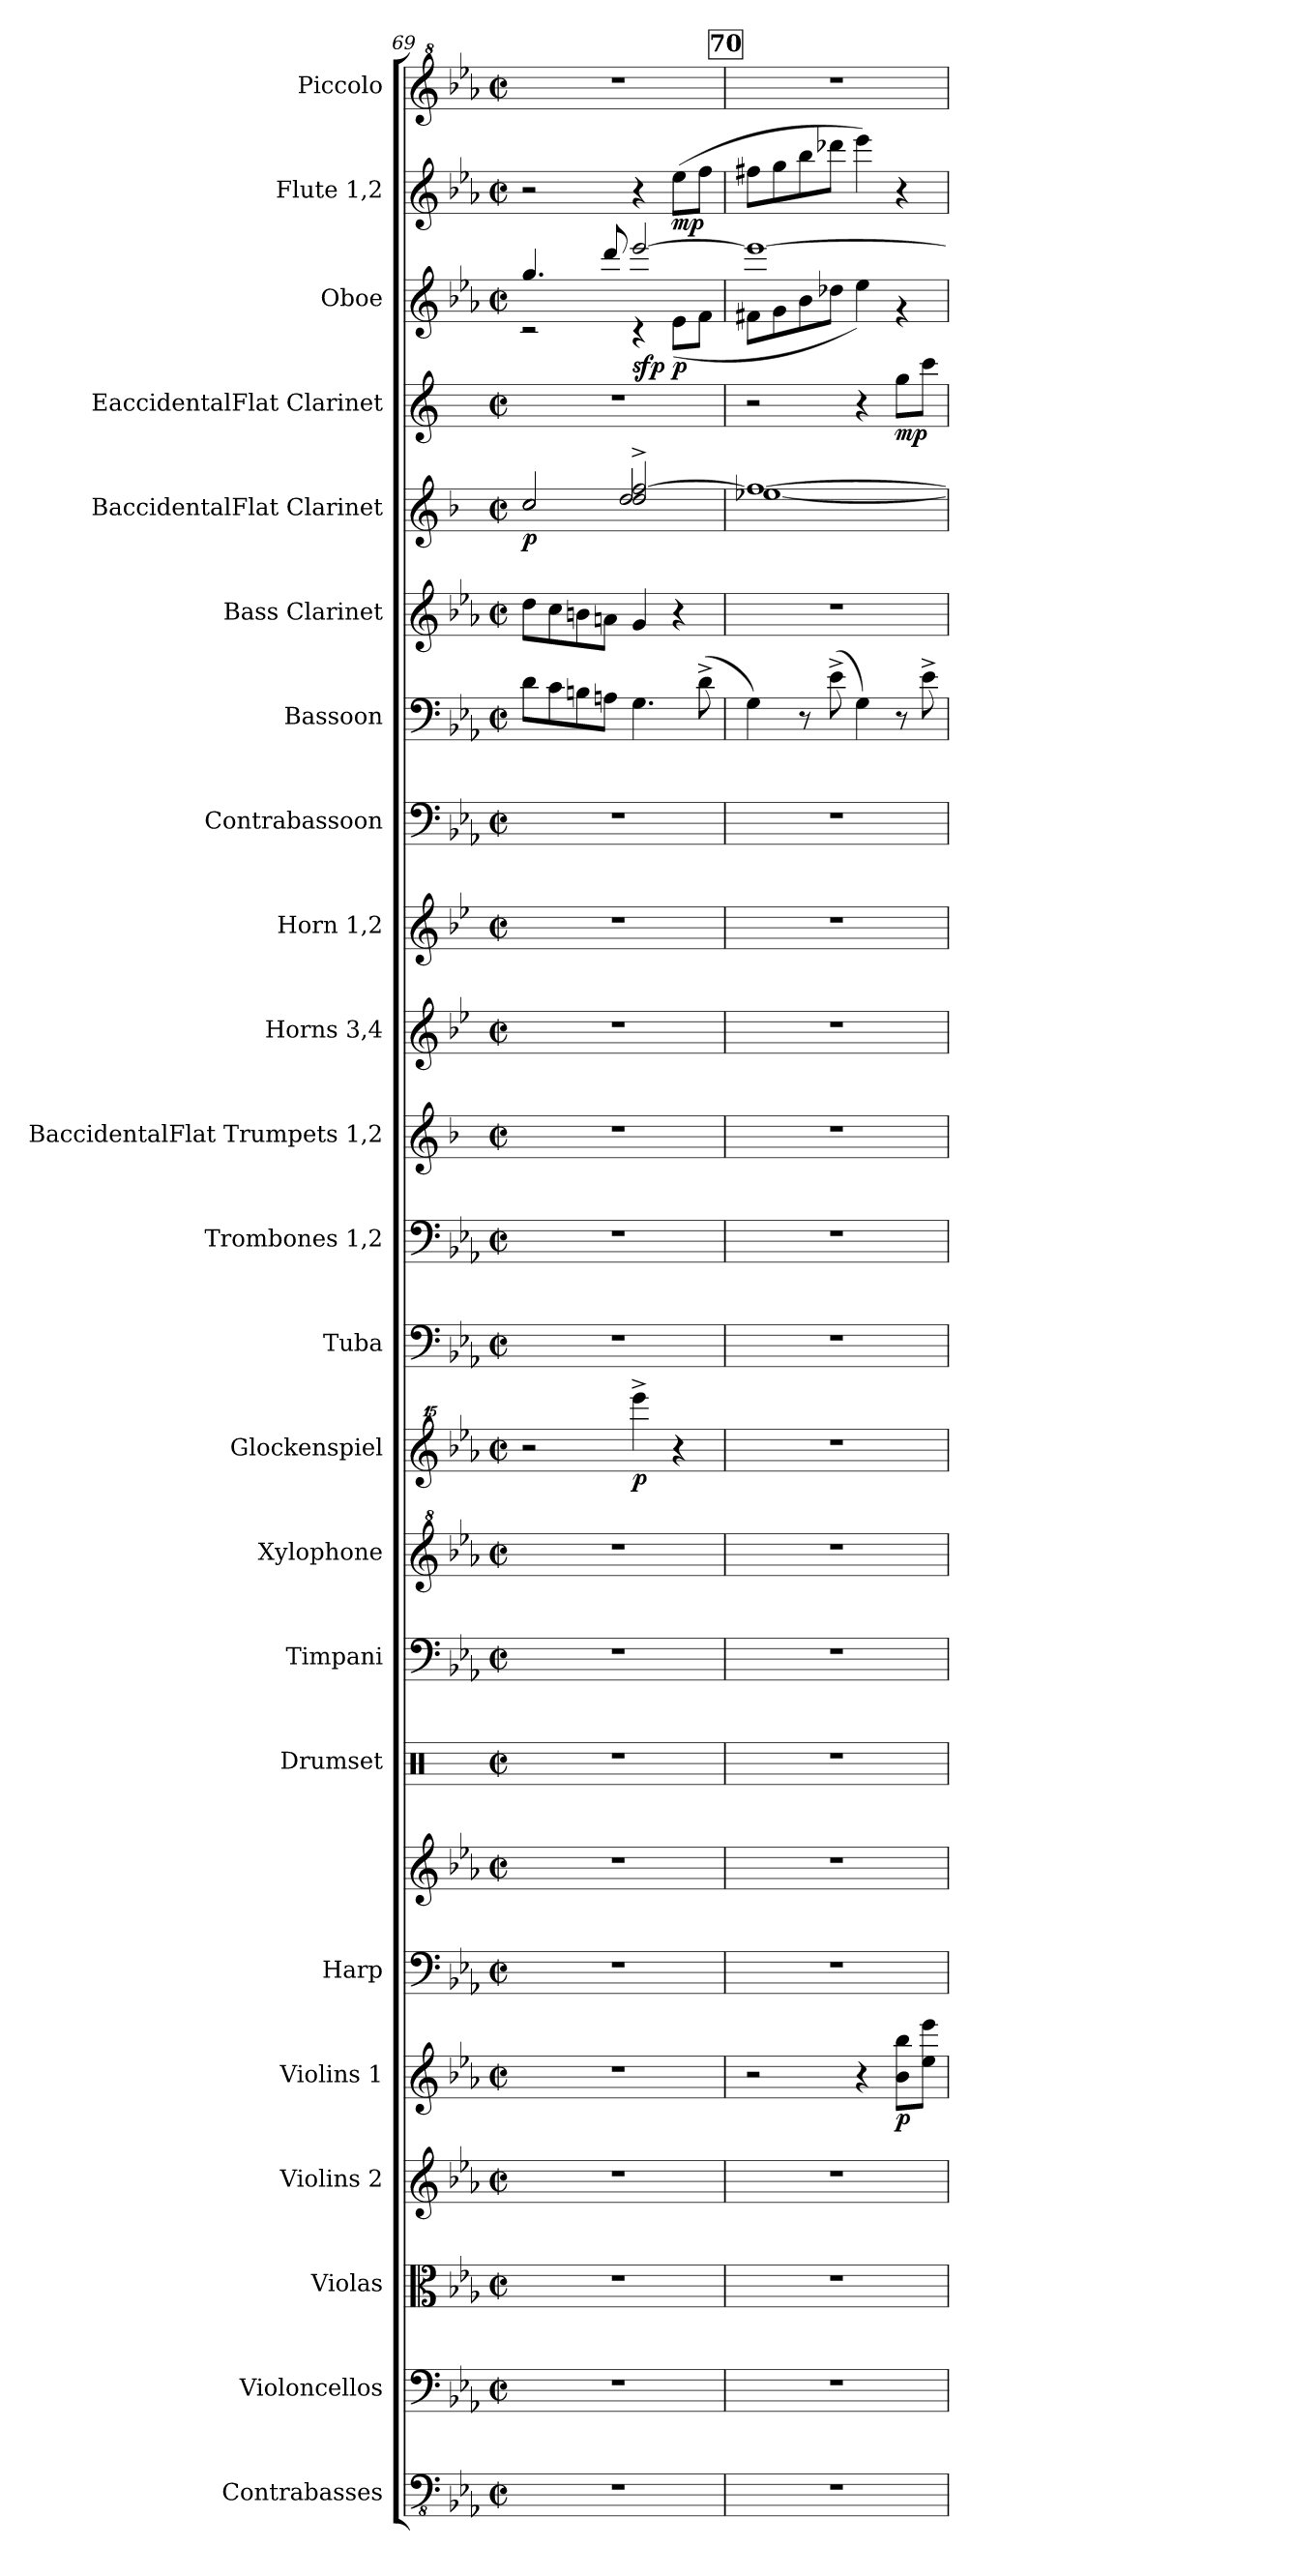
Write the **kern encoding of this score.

**kern	**kern	**kern	**kern	**kern	**dynam	**kern	**kern	**kern	**kern	**kern	**kern	**dynam	**kern	**kern	**kern	**kern	**kern	**kern	**kern	**kern	**kern	**dynam	**kern	**dynam	**kern	**dynam	**kern	**dynam	**kern
*part23	*part22	*part21	*part20	*part19	*part19	*part18	*part18	*part17	*part16	*part15	*part14	*part14	*part13	*part12	*part11	*part10	*part9	*part8	*part7	*part6	*part5	*part5	*part4	*part4	*part3	*part3	*part2	*part2	*part1
*staff24	*staff23	*staff22	*staff21	*staff20	*staff20	*staff19	*staff18	*staff17	*staff16	*staff15	*staff14	*staff14	*staff13	*staff12	*staff11	*staff10	*staff9	*staff8	*staff7	*staff6	*staff5	*staff5	*staff4	*staff4	*staff3	*staff3	*staff2	*staff2	*staff1
*I"Contrabasses	*I"Violoncellos	*I"Violas	*I"Violins 2	*I"Violins 1	*	*I"Harp	*	*I"Drumset	*I"Timpani	*I"Xylophone	*I"Glockenspiel	*	*I"Tuba	*I"Trombones 1,2	*I"BaccidentalFlat Trumpets 1,2	*I"Horns 3,4	*I"Horn 1,2	*I"Contrabassoon	*I"Bassoon	*I"Bass Clarinet	*I"BaccidentalFlat Clarinet	*	*I"EaccidentalFlat Clarinet	*	*I"Oboe	*	*I"Flute 1,2	*	*I"Piccolo
*I'Cbs.	*I'Vlcs.	*I'Vlas.	*I'Vlns. 2	*I'Vlns. 1	*	*I'Hrp.	*	*I'Drs.	*I'Timp.	*I'Xyl.	*I'Glk.	*	*I'Tu.	*I'Trbs. 1,2	*I'BaccidentalFlat Tpts. 1,2	*I'Hns. 3,4	*	*I'Cbsn.	*I'Bsn.	*I'B. Cl.	*I'BaccidentalFlat Cl.	*	*I'EaccidentalFlat Cl.	*	*I'Ob.	*	*I'Fl. 1, 2	*	*I'Picc.
!!LO:PB:g=z
*clefFv4	*clefF4	*clefC3	*clefG2	*clefG2	*	*clefF4	*clefG2	*clefX	*clefF4	*clefG^2	*clefG^^2	*	*clefF4	*clefF4	*clefG2	*clefG2	*clefG2	*clefF4	*clefF4	*clefG2	*clefG2	*	*clefG2	*	*clefG2	*	*clefG2	*	*clefG^2
*	*	*	*	*	*	*	*	*	*	*	*	*	*	*	*ITrd1c2	*ITrd4c7	*ITrd4c7	*ITrd7c12	*	*ITrd8c14	*ITrd1c2	*	*ITrd-2c-3	*	*	*	*	*	*ITrd-7c-12
*k[b-e-a-]	*k[b-e-a-]	*k[b-e-a-]	*k[b-e-a-]	*k[b-e-a-]	*	*k[b-e-a-]	*k[b-e-a-]	*k[]	*k[b-e-a-]	*k[b-e-a-]	*k[b-e-a-]	*	*k[b-e-a-]	*k[b-e-a-]	*k[b-e-a-]	*k[b-e-a-]	*k[b-e-a-]	*k[b-e-a-]	*k[b-e-a-]	*k[b-e-a-]	*k[b-e-a-]	*	*k[b-e-a-]	*	*k[b-e-a-]	*	*k[b-e-a-]	*	*k[b-e-a-]
*M4/4	*M4/4	*M4/4	*M4/4	*M4/4	*	*M4/4	*M4/4	*M4/4	*M4/4	*M4/4	*M4/4	*	*M4/4	*M4/4	*M4/4	*M4/4	*M4/4	*M4/4	*M4/4	*M4/4	*M4/4	*	*M4/4	*	*M4/4	*	*M4/4	*	*M4/4
*met(c|)	*met(c|)	*met(c|)	*met(c|)	*met(c|)	*	*met(c|)	*met(c|)	*met(c|)	*met(c|)	*met(c|)	*met(c|)	*	*met(c|)	*met(c|)	*met(c|)	*met(c|)	*met(c|)	*met(c|)	*met(c|)	*met(c|)	*met(c|)	*	*met(c|)	*	*met(c|)	*	*met(c|)	*	*met(c|)
=69	=69	=69	=69	=69	=69	=69	=69	=69	=69	=69	=69	=69	=69	=69	=69	=69	=69	=69	=69	=69	=69	=69	=69	=69	=69	=69	=69	=69	=69
*	*	*	*	*	*	*	*	*	*	*	*	*	*	*	*	*	*	*	*	*	*^	*	*	*	*^	*	*	*	*
!	!	!	!	!	!	!	!	!	!	!	!	!	!	!	!	!	!	!	!	!	!	!	!LO:DY:b	!	!	!	!	!	!	!	!
1r	1r	1r	1r	1r	.	1r	1r	1r	1r	1r	2r	.	1r	1r	1r	1r	1r	1r	8d\L	8d\L	2b-/	2b-/	p	1r	.	4.gg/	2r	.	2r	.	1r
.	.	.	.	.	.	.	.	.	.	.	.	.	.	.	.	.	.	.	8c\	8c\	.	.	.	.	.	.	.	.	.	.	.
.	.	.	.	.	.	.	.	.	.	.	.	.	.	.	.	.	.	.	8Bn\	8Bn\	.	.	.	.	.	.	.	.	.	.	.
.	.	.	.	.	.	.	.	.	.	.	.	.	.	.	.	.	.	.	8An\J	8An\J	.	.	.	.	.	8ddd/	.	.	.	.	.
!	!	!	!	!	!	!	!	!	!	!	!	!LO:DY:b	!	!	!	!	!	!	!	!	!	!	!	!	!	!	!	!LO:DY:b	!	!	!
.	.	.	.	.	.	.	.	.	.	.	4eeeee-^\	p	.	.	.	.	.	.	4.G\	4G/	2cc/^ [2ee-/^	2cc/	.	.	.	[2eee-/	4r	sfp	4r	.	.
!	!	!	!	!	!	!	!	!	!	!	!	!	!	!	!	!	!	!	!	!	!	!	!	!	!	!	!	!LO:DY:b	!	!LO:DY:b	!
.	.	.	.	.	.	.	.	.	.	.	4r	.	.	.	.	.	.	.	.	4r	.	.	.	.	.	.	(8e-\L	p	(8ee-\L	mp	.
.	.	.	.	.	.	.	.	.	.	.	.	.	.	.	.	.	.	.	(8d^\	.	.	.	.	.	.	.	8f\J	.	8ff\J	.	.
!!LO:REH:place=s1:a:B:fs=14:t=70
=70	=70	=70	=70	=70	=70	=70	=70	=70	=70	=70	=70	=70	=70	=70	=70	=70	=70	=70	=70	=70	=70	=70	=70	=70	=70	=70	=70	=70	=70	=70	=70
1r	1r	1r	1r	2r	.	1r	1r	1r	1r	1r	1r	.	1r	1r	1r	1r	1r	1r	4G\)	1r	1ee-_	[1dd-X	.	2r	.	1eee-_	8f#X\L	.	8ff#X\L	.	1r
.	.	.	.	.	.	.	.	.	.	.	.	.	.	.	.	.	.	.	.	.	.	.	.	.	.	.	8g\	.	8gg\	.	.
.	.	.	.	.	.	.	.	.	.	.	.	.	.	.	.	.	.	.	8r	.	.	.	.	.	.	.	8b-\	.	8bb-\	.	.
.	.	.	.	.	.	.	.	.	.	.	.	.	.	.	.	.	.	.	(8e-^\	.	.	.	.	.	.	.	8dd-X\J	.	8ddd-X\J	.	.
.	.	.	.	4r	.	.	.	.	.	.	.	.	.	.	.	.	.	.	4G\)	.	.	.	.	4r	.	.	4ee-\)	.	4eee-\)	.	.
!	!	!	!	!	!LO:DY:b	!	!	!	!	!	!	!	!	!	!	!	!	!	!	!	!	!	!	!	!LO:DY:b	!	!	!	!	!	!
.	.	.	.	8b-\ 8bb-\L	p	.	.	.	.	.	.	.	.	.	.	.	.	.	8r	.	.	.	.	8bb-\L	mp	.	4r	.	4r	.	.
.	.	.	.	8ee-\ 8eee-\J	.	.	.	.	.	.	.	.	.	.	.	.	.	.	8e-^\	.	.	.	.	8eee-\J	.	.	.	.	.	.	.
*	*	*	*	*	*	*	*	*	*	*	*	*	*	*	*	*	*	*	*	*	*v	*v	*	*	*	*v	*v	*	*	*	*
=	=	=	=	=	=	=	=	=	=	=	=	=	=	=	=	=	=	=	=	=	=	=	=	=	=	=	=	=	=
*-	*-	*-	*-	*-	*-	*-	*-	*-	*-	*-	*-	*-	*-	*-	*-	*-	*-	*-	*-	*-	*-	*-	*-	*-	*-	*-	*-	*-	*-
